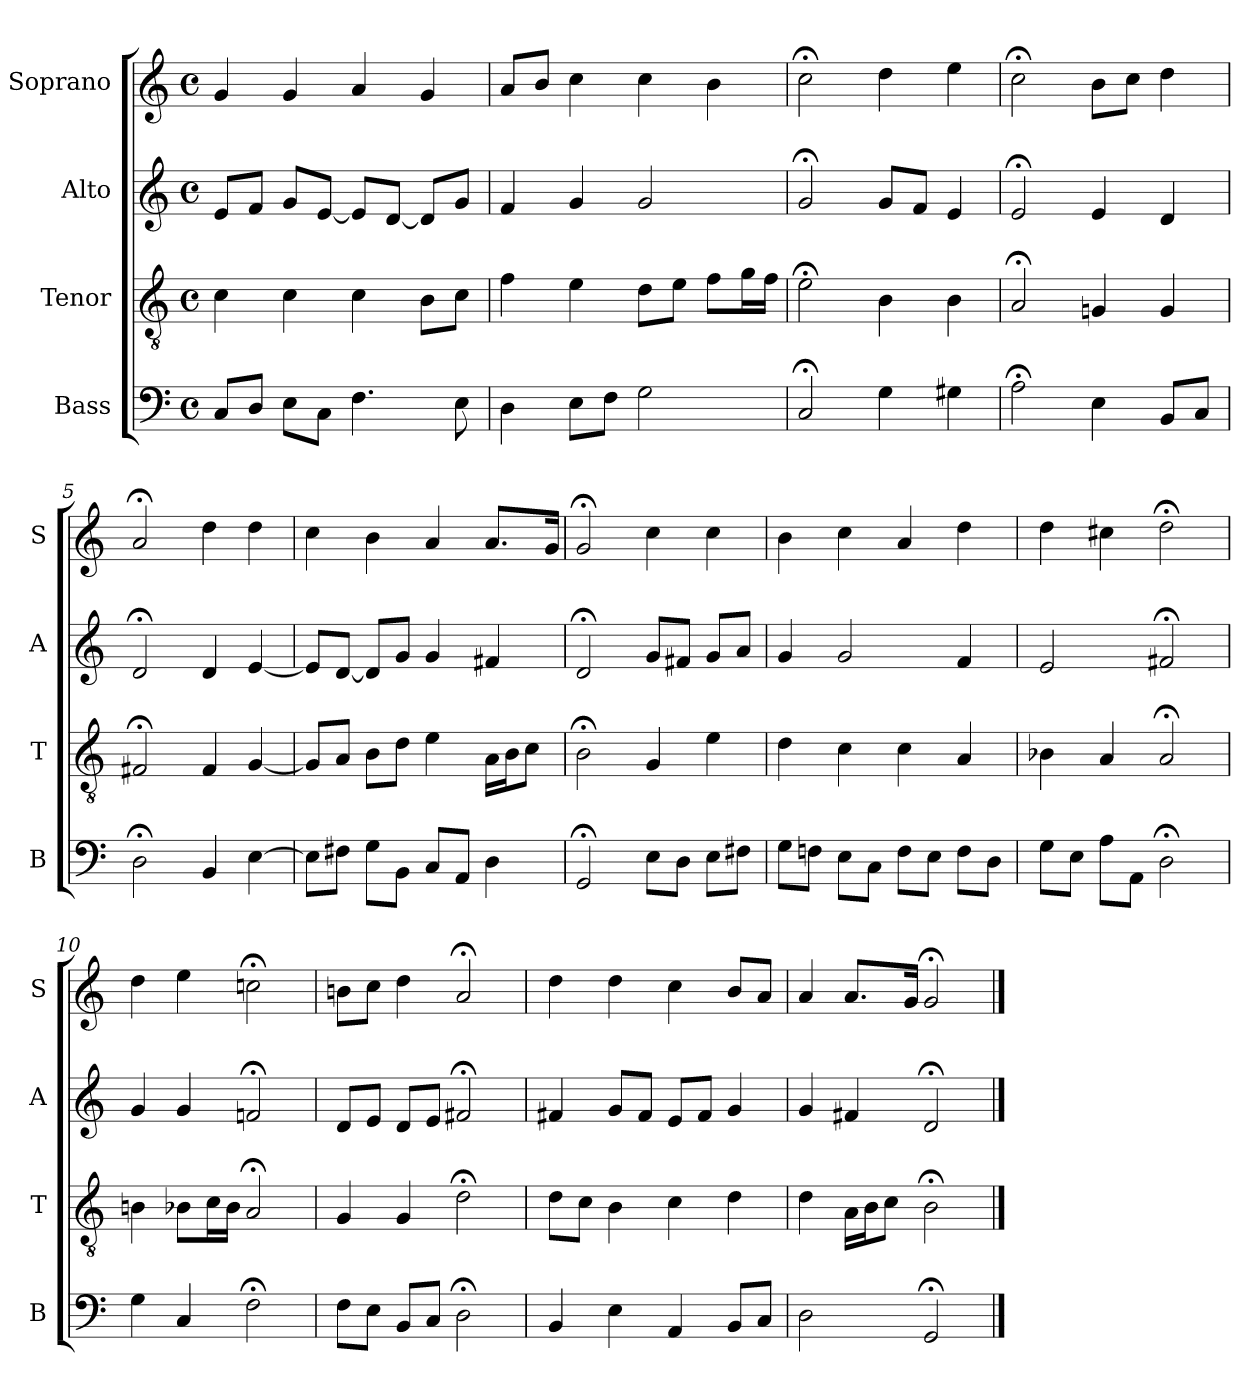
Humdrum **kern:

**kern	**kern	**kern	**kern
*part4	*part3	*part2	*part1
*staff4	*staff3	*staff2	*staff1
*I"Bass	*I"Tenor	*I"Alto	*I"Soprano
*I'B	*I'T	*I'A	*I'S
*clefF4	*clefGv2	*clefG2	*clefG2
*k[]	*k[]	*k[]	*k[]
*G:mix	*G:mix	*G:mix	*G:mix
*M4/4	*M4/4	*M4/4	*M4/4
*met(c)	*met(c)	*met(c)	*met(c)
*MM100	*MM100	*MM100	*MM100
=1	=1	=1	=1
8CL	4c	8eL	4g
8DJ	.	8fJ	.
8EL	4c	8gL	4g
8CJ	.	[8eJ	.
4.F	4c	8eL]	4a
.	.	[8diJ	.
.	8BiL	8diL]	4g
8E	8ciJ	8giJ	.
=2	=2	=2	=2
4D	4f	4f	8aL
.	.	.	8bJ
8EL	4e	4g	4cc
8FJ	.	.	.
2G	8dL	2g	4cc
.	8eJ	.	.
.	8fL	.	4b
.	16gL	.	.
.	16fJJ	.	.
=3	=3	=3	=3
2C;<	2e;<	2g;<	2cc;<
4G	4B	8gL	4dd
.	.	8fJ	.
4G#X	4B	4e	4ee
=4	=4	=4	=4
2A;<	2A;<	2e;<	2cc;<
4E	4Gn	4e	8bL
.	.	.	8ccJ
8BBL	4G	4d	4dd
8CJ	.	.	.
=5	=5	=5	=5
2D;<	2F#X;<	2d;<	2a;<
4BB	4F#	4d	4dd
[4E	[4G	[4e	4dd
=6	=6	=6	=6
8EL]	8GL]	8eL]	4cc
8F#XJ	8AJ	[8dJ	.
8GL	8BL	8dL]	4b
8BBJ	8dJ	8gJ	.
8CL	4e	4g	4a
8AAJ	.	.	.
4D	16ALL	4f#X	8.aL
.	16BJ	.	.
.	8cJ	.	.
.	.	.	16gJk
=7	=7	=7	=7
2GG;<	2B;<	2d;<	2g;<
8EL	4G	8gL	4cc
8DJ	.	8f#XJ	.
8EL	4e	8gL	4cc
8F#XJ	.	8aJ	.
=8	=8	=8	=8
8GL	4d	4g	4b
8FnJ	.	.	.
8EL	4c	2g	4cc
8CJ	.	.	.
8FL	4c	.	4a
8EJ	.	.	.
8FL	4A	4f	4dd
8DJ	.	.	.
=9	=9	=9	=9
8GL	4B-X	2e	4dd
8EJ	.	.	.
8AL	4A	.	4cc#X
8AAJ	.	.	.
2D;<	2A;<	2f#X;<	2dd;<
=10	=10	=10	=10
4G	4Bn	4g	4dd
4C	8B-XL	4g	4ee
.	16cL	.	.
.	16B-JJ	.	.
2F;<	2A;<	2fn;<	2ccn;<
=11	=11	=11	=11
8FL	4G	8dL	8bnL
8EJ	.	8eJ	8ccJ
8BBL	4G	8dL	4dd
8CJ	.	8eJ	.
2D;<	2d;<	2f#X;<	2a;<
=12	=12	=12	=12
4BB	8dL	4f#X	4dd
.	8cJ	.	.
4E	4B	8gL	4dd
.	.	8f#J	.
4AA	4c	8eL	4cc
.	.	8f#J	.
8BBL	4d	4g	8bL
8CJ	.	.	8aJ
=13	=13	=13	=13
2D	4d	4g	4a
.	16ALL	4f#X	8.aL
.	16BJ	.	.
.	8cJ	.	.
.	.	.	16gJk
2GG;<	2B;<	2d;<	2g;<
==	==	==	==
*-	*-	*-	*-
